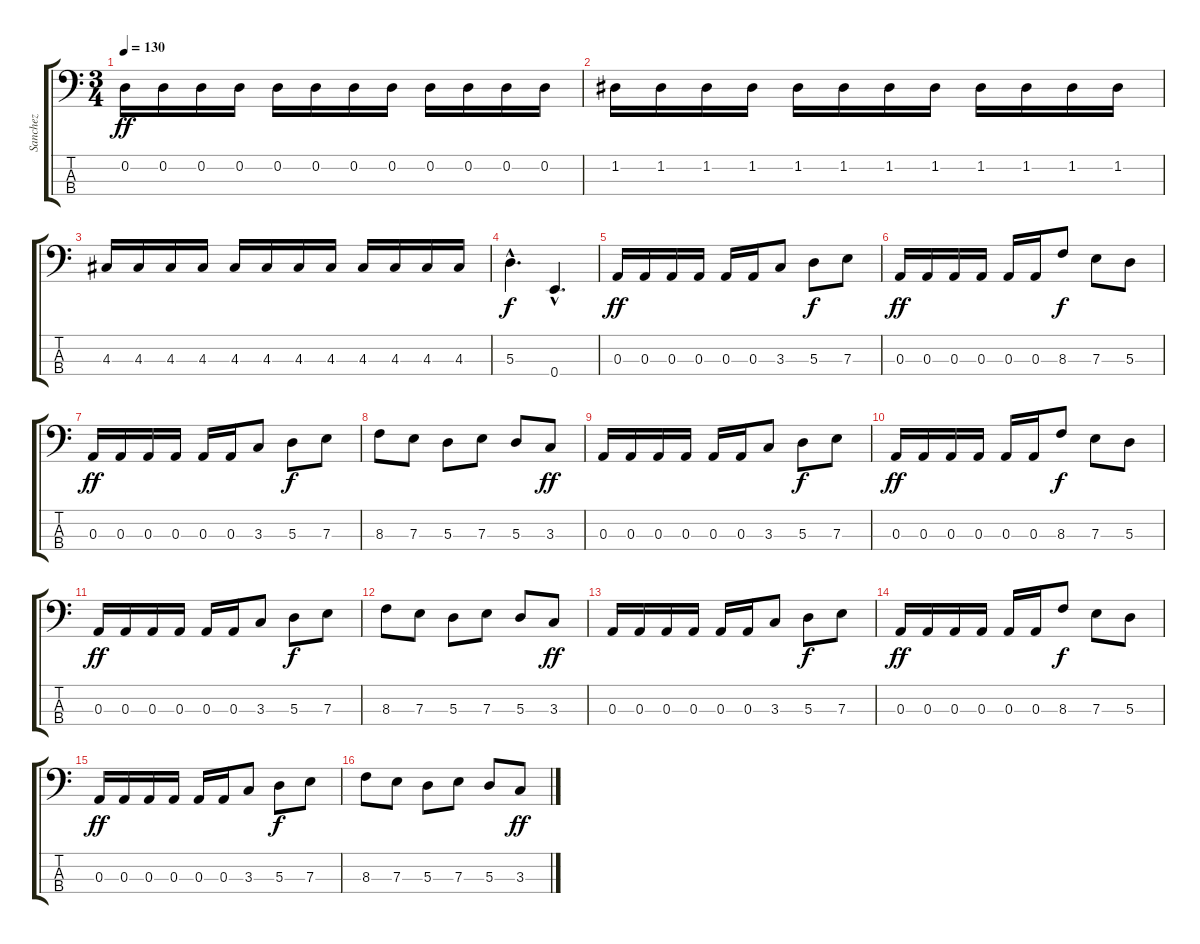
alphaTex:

\track ("Sanchez" "Sanchez") {instrument electricbassfinger}
\staff {score tabs}
\tuning (G2 D2 A1 E1) {hide}
\ts (3 4)
\tempo 130
\clef f4
\ks c
0.2.16{dy ff} 0.2.16 0.2.16 0.2.16 0.2.16 0.2.16 0.2.16 0.2.16 0.2.16 0.2.16 0.2.16 0.2.16 |
1.2.16 1.2.16 1.2.16 1.2.16 1.2.16 1.2.16 1.2.16 1.2.16 1.2.16 1.2.16 1.2.16 1.2.16 |
4.3.16 4.3.16 4.3.16 4.3.16 4.3.16 4.3.16 4.3.16 4.3.16 4.3.16 4.3.16 4.3.16 4.3.16 |
5.3{hac}.4{d dy f} 0.4{hac}.4{d} |
0.3.16{dy ff} 0.3.16 0.3.16 0.3.16 0.3.16 0.3.16 3.3.8 5.3.8{dy f} 7.3.8 |
0.3.16{dy ff} 0.3.16 0.3.16 0.3.16 0.3.16 0.3.16 8.3.8{dy f} 7.3.8 5.3.8 |
0.3.16{dy ff} 0.3.16 0.3.16 0.3.16 0.3.16 0.3.16 3.3.8 5.3.8{dy f} 7.3.8 |
8.3.8 7.3.8 5.3.8 7.3.8 5.3.8 3.3.8{dy ff} |
0.3.16 0.3.16 0.3.16 0.3.16 0.3.16 0.3.16 3.3.8 5.3.8{dy f} 7.3.8 |
0.3.16{dy ff} 0.3.16 0.3.16 0.3.16 0.3.16 0.3.16 8.3.8{dy f} 7.3.8 5.3.8 |
0.3.16{dy ff} 0.3.16 0.3.16 0.3.16 0.3.16 0.3.16 3.3.8 5.3.8{dy f} 7.3.8 |
8.3.8 7.3.8 5.3.8 7.3.8 5.3.8 3.3.8{dy ff} |
0.3.16 0.3.16 0.3.16 0.3.16 0.3.16 0.3.16 3.3.8 5.3.8{dy f} 7.3.8 |
0.3.16{dy ff} 0.3.16 0.3.16 0.3.16 0.3.16 0.3.16 8.3.8{dy f} 7.3.8 5.3.8 |
0.3.16{dy ff} 0.3.16 0.3.16 0.3.16 0.3.16 0.3.16 3.3.8 5.3.8{dy f} 7.3.8 |
8.3.8 7.3.8 5.3.8 7.3.8 5.3.8 3.3.8{dy ff}
